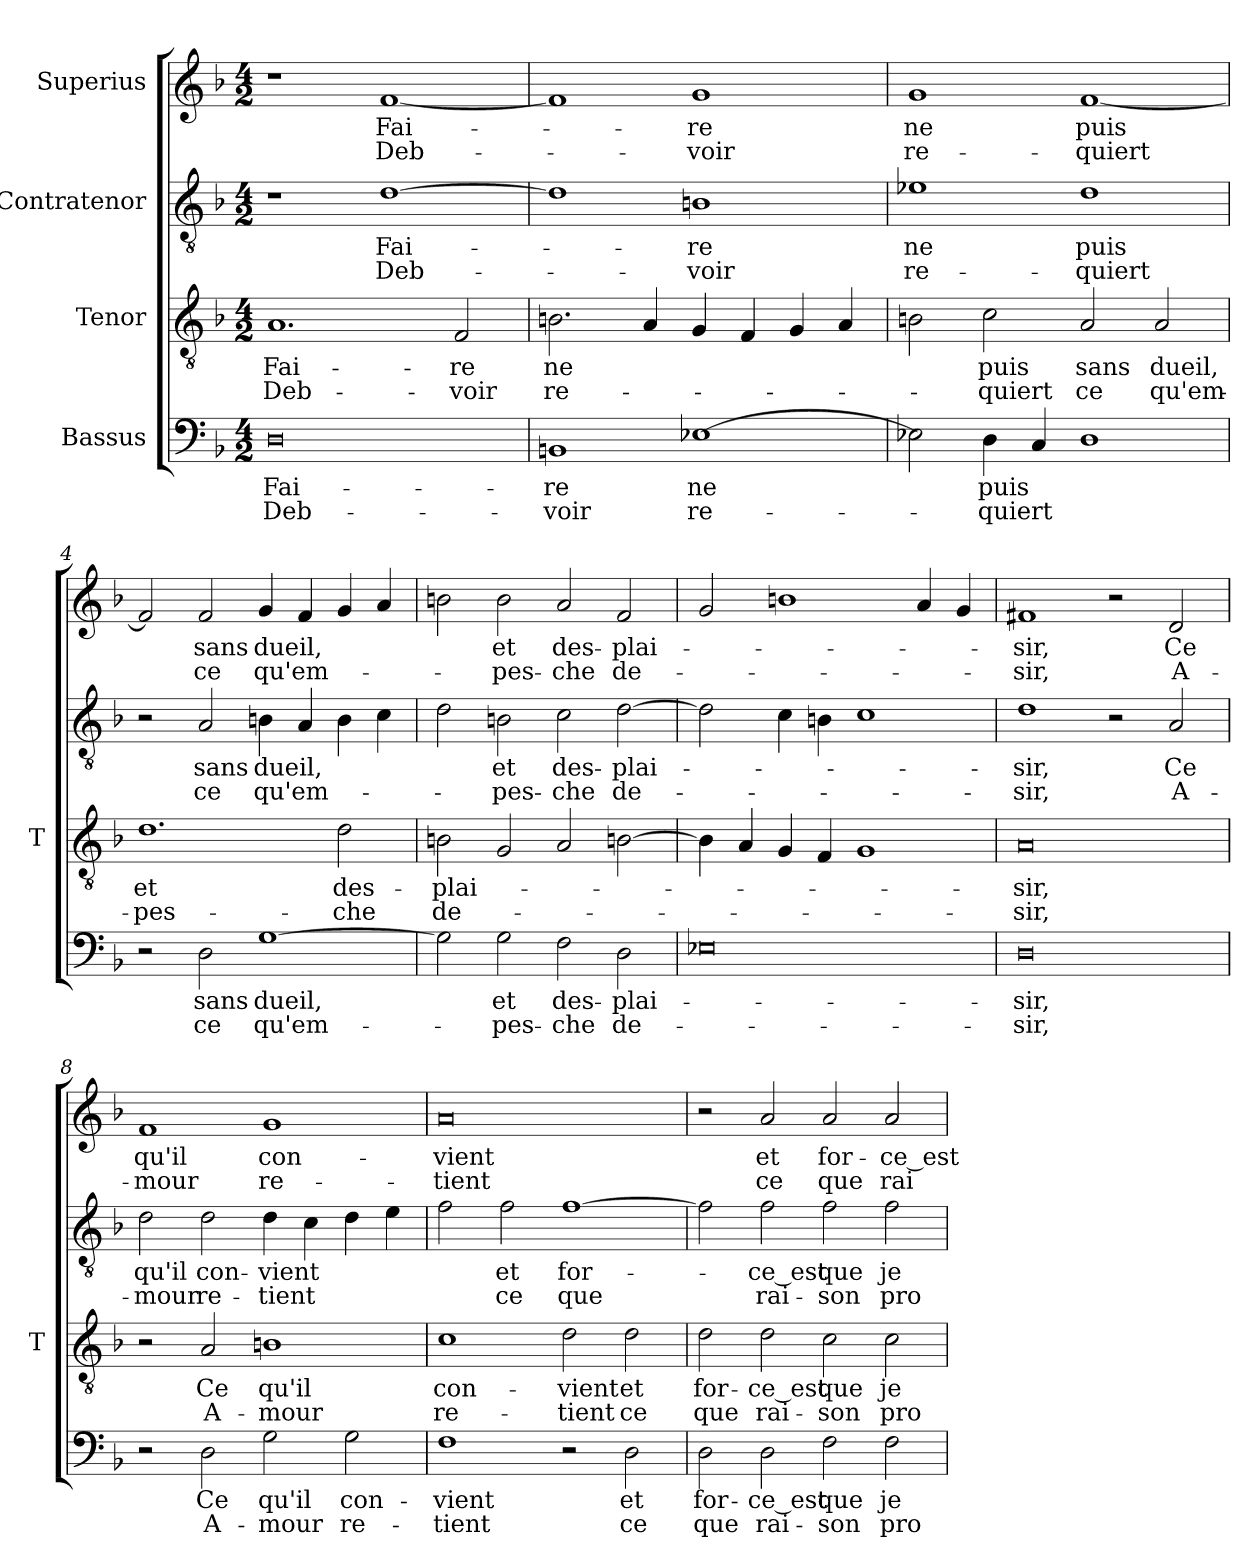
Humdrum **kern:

**kern	**text	**text	**kern	**text	**text	**kern	**text	**text	**kern	**text	**text
*part4	*part4	*part4	*part3	*part3	*part3	*part2	*part2	*part2	*part1	*part1	*part1
*staff4	*staff4	*staff4	*staff3	*staff3	*staff3	*staff2	*staff2	*staff2	*staff1	*staff1	*staff1
*I"Bassus	*	*	*I"Tenor	*	*	*I"Contratenor	*	*	*I"Superius	*	*
*	*	*	*I'T	*	*	*	*	*	*	*	*
*clefF4	*	*	*clefGv2	*	*	*clefGv2	*	*	*clefG2	*	*
*k[b-]	*	*	*k[b-]	*	*	*k[b-]	*	*	*k[b-]	*	*
*M4/2	*	*	*M4/2	*	*	*M4/2	*	*	*M4/2	*	*
=1	=1	=1	=1	=1	=1	=1	=1	=1	=1	=1	=1
0D	Fai-	Deb-	1.A	Fai-	Deb-	1r	.	.	1r	.	.
.	.	.	.	.	.	[1d	Fai-	Deb-	[1f	Fai-	Deb-
.	.	.	2F	-re	-voir	.	.	.	.	.	.
=2	=2	=2	=2	=2	=2	=2	=2	=2	=2	=2	=2
1BB	-re	-voir	2.Bn	-ne	re-	1d]	.	.	1f]	.	.
.	.	.	4A	.	.	.	.	.	.	.	.
[1E-X	-ne	re-	4G	.	.	1B	-re	-voir	1g	-re	-voir
.	.	.	4F	.	.	.	.	.	.	.	.
.	.	.	4G	.	.	.	.	.	.	.	.
.	.	.	4A	.	.	.	.	.	.	.	.
=3	=3	=3	=3	=3	=3	=3	=3	=3	=3	=3	=3
2E-X]	.	.	2Bn	.	.	1e-X	-ne	re-	1g	-ne	re-
4D	-puis	-quiert	2c	-puis	-quiert	.	.	.	.	.	.
4C	.	.	.	.	.	.	.	.	.	.	.
1D	.	.	2A	-sans	-ce	1d	-puis	-quiert	[1f	-puis	-quiert
.	.	.	2A	-dueil,	qu'em-	.	.	.	.	.	.
=4	=4	=4	=4	=4	=4	=4	=4	=4	=4	=4	=4
2r	.	.	1.d	-et	pes-	2r	.	.	2f]	.	.
2D	-sans	-ce	.	.	.	2A	-sans	-ce	2f	-sans	-ce
[1G	-dueil,	qu'em-	.	.	.	4B	-dueil,	qu'em-	4g	-dueil,	qu'em-
.	.	.	.	.	.	4A	.	.	4f	.	.
.	.	.	2d	des-	-che	4B	.	.	4g	.	.
.	.	.	.	.	.	4c	.	.	4a	.	.
=5	=5	=5	=5	=5	=5	=5	=5	=5	=5	=5	=5
2G]	.	.	2Bn	plai-	de-	2d	.	.	2b	.	.
2G	-et	pes-	2G	.	.	2B	-et	pes-	2b	-et	pes-
2F	des-	-che	2A	.	.	2c	des-	-che	2a	des-	-che
2D	plai-	de-	[2Bn	.	.	[2d	plai-	de-	2f	plai-	de-
=6	=6	=6	=6	=6	=6	=6	=6	=6	=6	=6	=6
0E-X	.	.	4B]	.	.	2d]	.	.	2g	.	.
.	.	.	4A	.	.	.	.	.	.	.	.
.	.	.	4G	.	.	4c	.	.	1b	.	.
.	.	.	4F	.	.	4B	.	.	.	.	.
.	.	.	1G	.	.	1c	.	.	.	.	.
.	.	.	.	.	.	.	.	.	4a	.	.
.	.	.	.	.	.	.	.	.	4g	.	.
=7	=7	=7	=7	=7	=7	=7	=7	=7	=7	=7	=7
0D	-sir,	-sir,	0A	-sir,	-sir,	1d	-sir,	-sir,	1f#X	-sir,	-sir,
.	.	.	.	.	.	2r	.	.	2r	.	.
.	.	.	.	.	.	2A	-Ce	A-	2d	-Ce	A-
=8	=8	=8	=8	=8	=8	=8	=8	=8	=8	=8	=8
2r	.	.	2r	.	.	2d	-qu'il	-mour	1f	-qu'il	-mour
2D	-Ce	A-	2A	-Ce	A-	2d	con-	re-	.	.	.
2G	-qu'il	-mour	1Bn	-qu'il	-mour	4d	-vient	-tient	1g	con-	re-
.	.	.	.	.	.	4c	.	.	.	.	.
2G	con-	re-	.	.	.	4d	.	.	.	.	.
.	.	.	.	.	.	4e	.	.	.	.	.
=9	=9	=9	=9	=9	=9	=9	=9	=9	=9	=9	=9
1F	-vient	-tient	1c	con-	re-	2f	.	.	0a	-vient	-tient
.	.	.	.	.	.	2f	-et	-ce	.	.	.
2r	.	.	2d	-vient	-tient	[1f	for-	-que	.	.	.
2D	-et	-ce	2d	-et	-ce	.	.	.	.	.	.
=10	=10	=10	=10	=10	=10	=10	=10	=10	=10	=10	=10
2D	for-	-que	2d	for-	-que	2f]	.	.	2r	.	.
2D	-ce_est	rai-	2d	-ce_est	rai-	2f	-ce_est	rai-	2a	-et	-ce
2F	-que	-son	2c	-que	-son	2f	-que	-son	2a	for-	-que
2F	-je	pro-	2c	-je	pro-	2f	-je	pro-	2a	-ce_est	rai-
=	=	=	=	=	=	=	=	=	=	=	=
*-	*-	*-	*-	*-	*-	*-	*-	*-	*-	*-	*-
